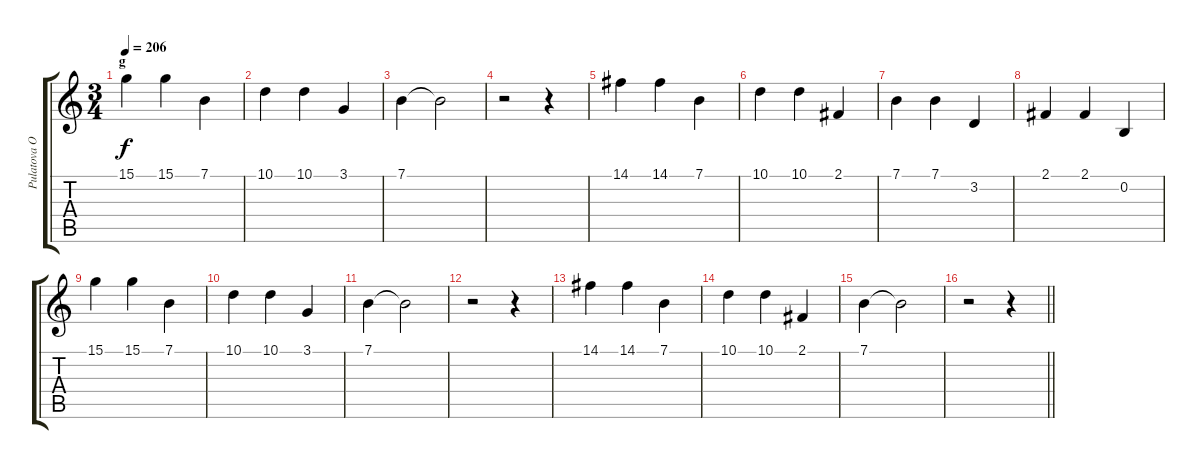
\track ("Pulatova O (RH)" "Pulatova O") {instrument acousticgrandpiano}
\staff {score tabs}
\tuning (E4 B3 G3 D3 A2 E2) {hide}
\ts (3 4)
\section ("" "g")
\tempo 206
\clef g2
\ks c
15.1.4{dy f} 15.1.4 7.1.4 |
10.1.4 10.1.4 3.1.4 |
7.1.4 7.1{t}.2 |
r.2 r.4 |
14.1.4 14.1.4 7.1.4 |
10.1.4 10.1.4 2.1.4 |
7.1.4 7.1.4 3.2.4 |
2.1.4 2.1.4 0.2.4 |
15.1.4 15.1.4 7.1.4 |
10.1.4 10.1.4 3.1.4 |
7.1.4 7.1{t}.2 |
r.2 r.4 |
14.1.4 14.1.4 7.1.4 |
10.1.4 10.1.4 2.1.4 |
7.1.4 7.1{t}.2 |
\barLineRight lightlight
r.2 r.4
